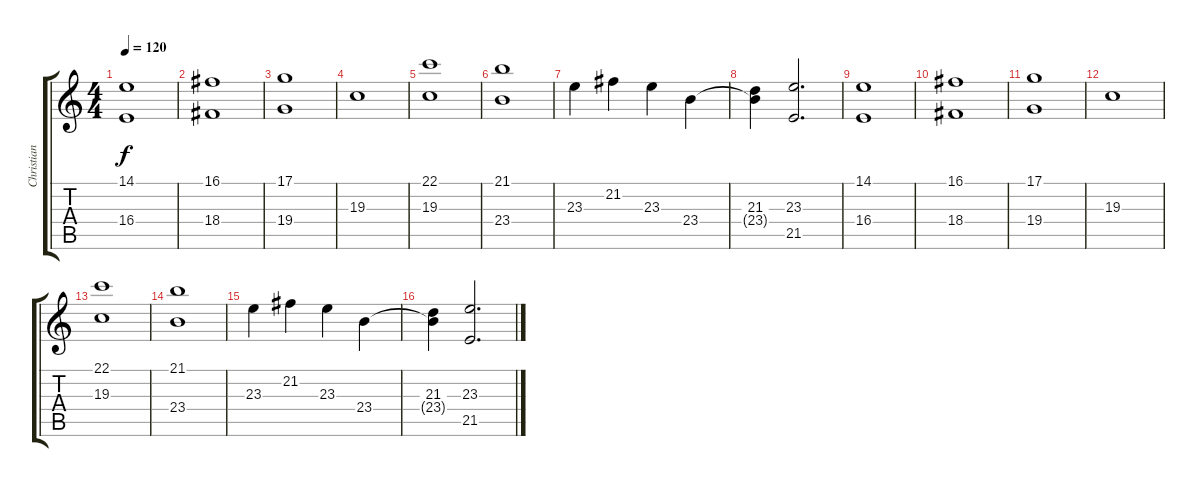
\track ("Christian Lorenz - Keyboard II" "Christian ") {instrument pad3polysynth}
\staff {score tabs}
\tuning (D4 A3 F3 C3 G2 C2) {hide}
\ts (4 4)
\tempo 120
\clef g2
\ks c
(14.1 16.4).1{dy f volume 10 instrument choiraahs} |
(16.1 18.4).1 |
(17.1 19.4).1 |
19.3.1 |
(22.1 19.3).1 |
(21.1 23.4).1 |
23.3.4 21.2.4 23.3.4 23.4.4 |
(21.3 23.4{t}).4 (23.3 21.5).2{d} |
(14.1 16.4).1 |
(16.1 18.4).1 |
(17.1 19.4).1 |
19.3.1 |
(22.1 19.3).1 |
(21.1 23.4).1 |
23.3.4 21.2.4 23.3.4 23.4.4 |
(21.3 23.4{t}).4 (23.3 21.5).2{d}
